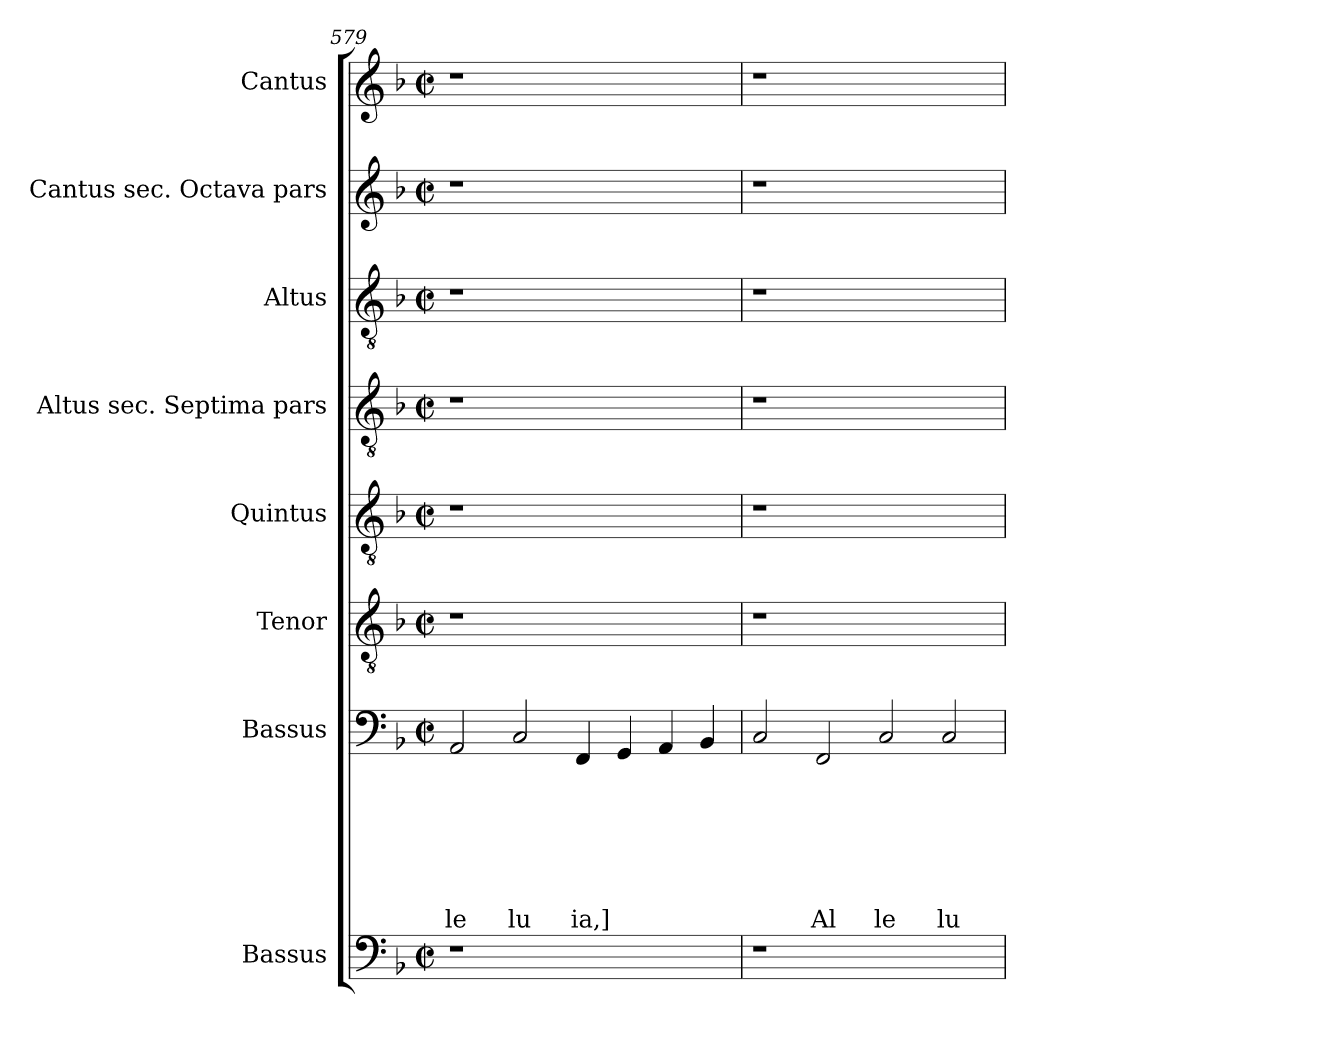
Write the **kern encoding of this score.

**kern	**kern	**text	**text	**text	**text	**text	**text	**text	**kern	**kern	**kern	**kern	**kern	**kern
*part8	*part7	*part7	*part7	*part7	*part7	*part7	*part7	*part7	*part6	*part5	*part4	*part3	*part2	*part1
*staff8	*staff7	*staff7	*staff7	*staff7	*staff7	*staff7	*staff7	*staff7	*staff6	*staff5	*staff4	*staff3	*staff2	*staff1
*I"Bassus	*I"Bassus	*	*	*	*	*	*	*	*I"Tenor	*I"Quintus	*I"Altus sec. Septima pars	*I"Altus	*I"Cantus sec. Octava pars	*I"Cantus
*	*I'Bassus	*	*	*	*	*	*	*	*I'Tenor	*I'Quintus	*	*I'Altus	*	*I'Cantus
*clefF4	*clefF4	*	*	*	*	*	*	*	*clefGv2	*clefGv2	*clefGv2	*clefGv2	*clefG2	*clefG2
*k[b-]	*k[b-]	*	*	*	*	*	*	*	*k[b-]	*k[b-]	*k[b-]	*k[b-]	*k[b-]	*k[b-]
*F:	*F:	*	*	*	*	*	*	*	*F:	*F:	*F:	*F:	*F:	*F:
*M2/2	*M2/2	*	*	*	*	*	*	*	*M2/2	*M2/2	*M2/2	*M2/2	*M2/2	*M2/2
*met(c|)	*met(c|)	*	*	*	*	*	*	*	*met(c|)	*met(c|)	*met(c|)	*met(c|)	*met(c|)	*met(c|)
=579	=579	=579	=579	=579	=579	=579	=579	=579	=579	=579	=579	=579	=579	=579
!	!	!	!	!	!	!	!	!LO:LY:b	!	!	!	!	!	!
1r	2AA/	.	.	.	.	.	.	le	1r	1r	1r	1r	1r	1r
!	!	!	!	!	!	!	!	!LO:LY:b	!	!	!	!	!	!
.	2C/	.	.	.	.	.	.	lu	.	.	.	.	.	.
!	!	!	!	!	!	!	!	!LO:LY:b	!	!	!	!	!	!
1ryy	4FF/	.	.	.	.	.	.	ia,]	1ryy	1ryy	1ryy	1ryy	1ryy	1ryy
.	4GG/	.	.	.	.	.	.	.	.	.	.	.	.	.
.	4AA/	.	.	.	.	.	.	.	.	.	.	.	.	.
.	4BB-/	.	.	.	.	.	.	.	.	.	.	.	.	.
=580	=580	=580	=580	=580	=580	=580	=580	=580	=580	=580	=580	=580	=580	=580
1r	2C/	.	.	.	.	.	.	.	1r	1r	1r	1r	1r	1r
!	!	!	!	!	!	!	!	!LO:LY:b	!	!	!	!	!	!
.	2FF/	.	.	.	.	.	.	Al	.	.	.	.	.	.
!	!	!	!	!	!	!	!	!LO:LY:b	!	!	!	!	!	!
1ryy	2C/	.	.	.	.	.	.	le	1ryy	1ryy	1ryy	1ryy	1ryy	1ryy
!	!	!	!	!	!	!	!	!LO:LY:b	!	!	!	!	!	!
.	2C/	.	.	.	.	.	.	lu	.	.	.	.	.	.
=	=	=	=	=	=	=	=	=	=	=	=	=	=	=
*-	*-	*-	*-	*-	*-	*-	*-	*-	*-	*-	*-	*-	*-	*-
